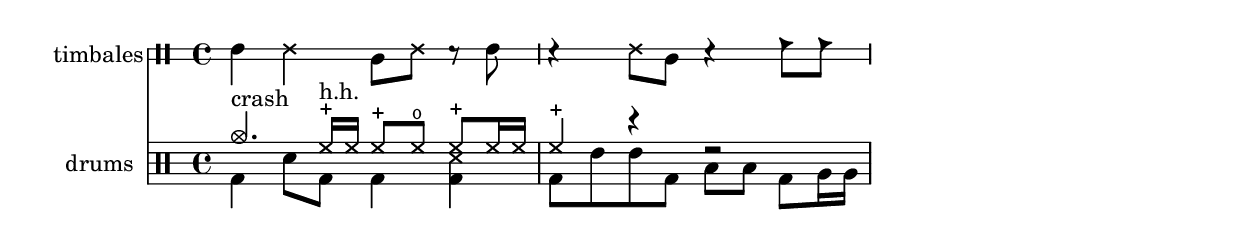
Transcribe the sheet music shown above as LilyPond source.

%% DO NOT EDIT this file manually; it is automatically
%% generated from LSR http://lsr.dsi.unimi.it
%% Make any changes in LSR itself, or in Documentation/snippets/new/ ,
%% and then run scripts/auxiliar/makelsr.py
%%
%% This file is in the public domain.
\version "2.15.2"

\header {
  lsrtags = "rhythms, percussion"

%% Translation of GIT committish: 70f5f30161f7b804a681cd080274bfcdc9f4fe8c
  texidoces = "
Mediante la utilización de las potentes herramientas preconfiguradas
como la función @code{\\drummode} y el contexto @code{DrumStaff}, la
introducción de partes para percusión es muy fácil: las percusiones se
sitúan en sus propias posiciones de pentagrama (con una clave
especial) y tienen las cabezas correspondientes al instrumento.  Es
posible añadir un símbolo adicional a la percusión o reducir el número
de líneas.

"
  doctitlees = "Escritura de partes de percusión"


%% Translation of GIT committish: 9a65042d49324f2e3dff18c4b0858def81232eea
  texidocfr = "
Grâce à la puissance des outils préconfigurés tels que la fonction
@code{\\drummode} et le contexte @code{DrumStaff}, la saisie de
parties pour percussions est extrêmement simplifiée : chaque composant
d'une batterie trouve sa place sur une portée dédiée (avec une clef
spécifique) et les têtes de note sont spécifiques à chaque élément.
Il est également possible d'affecter un symbole particulier à chaque
élément, tout comme de restreindre le nombre de lignes de la portée.

"

  doctitlefr = "Ajout de parties de batterie"


  texidoc = "
Using the powerful pre-configured tools such as the @code{\\drummode}
function and the @code{DrumStaff} context, inputting drum parts is
quite easy: drums are placed at their own staff positions (with a
special clef symbol) and have note heads according to the drum.
Attaching an extra symbol to the drum or restricting the number of
lines is possible.

"
  doctitle = "Adding drum parts"
} % begin verbatim

drh = \drummode { cymc4.^"crash" hhc16^"h.h." hh hhc8 hho hhc8 hh16 hh hhc4 r4 r2 }
drl = \drummode { bd4 sn8 bd bd4 << bd ss >>  bd8 tommh tommh bd toml toml bd tomfh16 tomfh }
timb = \drummode { timh4 ssh timl8 ssh r timh r4 ssh8 timl r4 cb8 cb }

\score {
  <<
    \new DrumStaff \with {
      drumStyleTable = #timbales-style
      \override StaffSymbol #'line-count = #2
      \override BarLine #'bar-extent = #'(-1 . 1)
    } <<
      \set Staff.instrumentName = #"timbales"
      \timb
    >>
    \new DrumStaff <<
      \set Staff.instrumentName = #"drums"
      \new DrumVoice { \stemUp \drh }
      \new DrumVoice { \stemDown \drl }
    >>
  >>
  \layout { }
  \midi {
    \context {
      \Score
      tempoWholesPerMinute = #(ly:make-moment 120 4)
    }
  }
}

